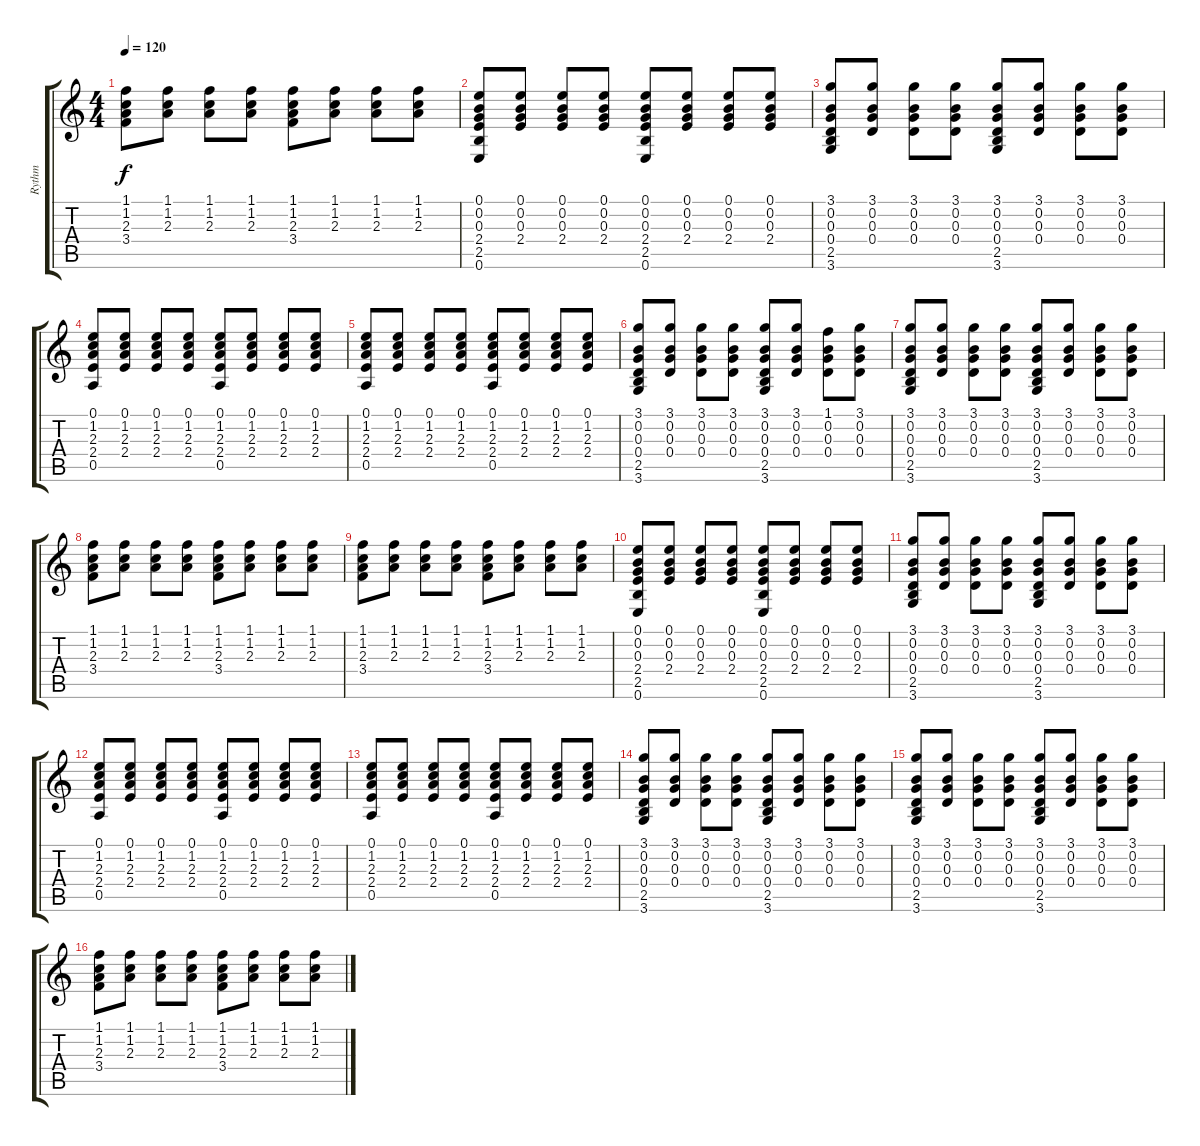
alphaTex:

\track ("Rythm" "Rythm") {instrument distortionguitar}
\staff {score tabs}
\tuning (E4 B3 G3 D3 A2 E2) {hide}
\ts (4 4)
\tempo 120
\clef g2
\ks c
(1.1 1.2 2.3 3.4).8{dy f} (1.1 1.2 2.3).8 (1.1 1.2 2.3).8 (1.1 1.2 2.3).8 (1.1 1.2 2.3 3.4).8 (1.1 1.2 2.3).8 (1.1 1.2 2.3).8 (1.1 1.2 2.3).8 |
(0.1 0.2 0.3 2.4 2.5 0.6).8 (0.1 0.2 0.3 2.4).8 (0.1 0.2 0.3 2.4).8 (0.1 0.2 0.3 2.4).8 (0.1 0.2 0.3 2.4 2.5 0.6).8 (0.1 0.2 0.3 2.4).8 (0.1 0.2 0.3 2.4).8 (0.1 0.2 0.3 2.4).8 |
(3.1 0.2 0.3 0.4 2.5 3.6).8 (3.1 0.2 0.3 0.4).8 (3.1 0.2 0.3 0.4).8 (3.1 0.2 0.3 0.4).8 (3.1 0.2 0.3 0.4 2.5 3.6).8 (3.1 0.2 0.3 0.4).8 (3.1 0.2 0.3 0.4).8 (3.1 0.2 0.3 0.4).8 |
(0.1 1.2 2.3 2.4 0.5).8 (0.1 1.2 2.3 2.4).8 (0.1 1.2 2.3 2.4).8 (0.1 1.2 2.3 2.4).8 (0.1 1.2 2.3 2.4 0.5).8 (0.1 1.2 2.3 2.4).8 (0.1 1.2 2.3 2.4).8 (0.1 1.2 2.3 2.4).8 |
(0.1 1.2 2.3 2.4 0.5).8 (0.1 1.2 2.3 2.4).8 (0.1 1.2 2.3 2.4).8 (0.1 1.2 2.3 2.4).8 (0.1 1.2 2.3 2.4 0.5).8 (0.1 1.2 2.3 2.4).8 (0.1 1.2 2.3 2.4).8 (0.1 1.2 2.3 2.4).8 |
(3.1 0.2 0.3 0.4 2.5 3.6).8 (3.1 0.2 0.3 0.4).8 (3.1 0.2 0.3 0.4).8 (3.1 0.2 0.3 0.4).8 (3.1 0.2 0.3 0.4 2.5 3.6).8 (3.1 0.2 0.3 0.4).8 (1.1 0.2 0.3 0.4).8 (3.1 0.2 0.3 0.4).8 |
(3.1 0.2 0.3 0.4 2.5 3.6).8 (3.1 0.2 0.3 0.4).8 (3.1 0.2 0.3 0.4).8 (3.1 0.2 0.3 0.4).8 (3.1 0.2 0.3 0.4 2.5 3.6).8 (3.1 0.2 0.3 0.4).8 (3.1 0.2 0.3 0.4).8 (3.1 0.2 0.3 0.4).8 |
(1.1 1.2 2.3 3.4).8 (1.1 1.2 2.3).8 (1.1 1.2 2.3).8 (1.1 1.2 2.3).8 (1.1 1.2 2.3 3.4).8 (1.1 1.2 2.3).8 (1.1 1.2 2.3).8 (1.1 1.2 2.3).8 |
(1.1 1.2 2.3 3.4).8 (1.1 1.2 2.3).8 (1.1 1.2 2.3).8 (1.1 1.2 2.3).8 (1.1 1.2 2.3 3.4).8 (1.1 1.2 2.3).8 (1.1 1.2 2.3).8 (1.1 1.2 2.3).8 |
(0.1 0.2 0.3 2.4 2.5 0.6).8 (0.1 0.2 0.3 2.4).8 (0.1 0.2 0.3 2.4).8 (0.1 0.2 0.3 2.4).8 (0.1 0.2 0.3 2.4 2.5 0.6).8 (0.1 0.2 0.3 2.4).8 (0.1 0.2 0.3 2.4).8 (0.1 0.2 0.3 2.4).8 |
(3.1 0.2 0.3 0.4 2.5 3.6).8 (3.1 0.2 0.3 0.4).8 (3.1 0.2 0.3 0.4).8 (3.1 0.2 0.3 0.4).8 (3.1 0.2 0.3 0.4 2.5 3.6).8 (3.1 0.2 0.3 0.4).8 (3.1 0.2 0.3 0.4).8 (3.1 0.2 0.3 0.4).8 |
(0.1 1.2 2.3 2.4 0.5).8 (0.1 1.2 2.3 2.4).8 (0.1 1.2 2.3 2.4).8 (0.1 1.2 2.3 2.4).8 (0.1 1.2 2.3 2.4 0.5).8 (0.1 1.2 2.3 2.4).8 (0.1 1.2 2.3 2.4).8 (0.1 1.2 2.3 2.4).8 |
(0.1 1.2 2.3 2.4 0.5).8 (0.1 1.2 2.3 2.4).8 (0.1 1.2 2.3 2.4).8 (0.1 1.2 2.3 2.4).8 (0.1 1.2 2.3 2.4 0.5).8 (0.1 1.2 2.3 2.4).8 (0.1 1.2 2.3 2.4).8 (0.1 1.2 2.3 2.4).8 |
(3.1 0.2 0.3 0.4 2.5 3.6).8 (3.1 0.2 0.3 0.4).8 (3.1 0.2 0.3 0.4).8 (3.1 0.2 0.3 0.4).8 (3.1 0.2 0.3 0.4 2.5 3.6).8 (3.1 0.2 0.3 0.4).8 (3.1 0.2 0.3 0.4).8 (3.1 0.2 0.3 0.4).8 |
(3.1 0.2 0.3 0.4 2.5 3.6).8 (3.1 0.2 0.3 0.4).8 (3.1 0.2 0.3 0.4).8 (3.1 0.2 0.3 0.4).8 (3.1 0.2 0.3 0.4 2.5 3.6).8 (3.1 0.2 0.3 0.4).8 (3.1 0.2 0.3 0.4).8 (3.1 0.2 0.3 0.4).8 |
(1.1 1.2 2.3 3.4).8 (1.1 1.2 2.3).8 (1.1 1.2 2.3).8 (1.1 1.2 2.3).8 (1.1 1.2 2.3 3.4).8 (1.1 1.2 2.3).8 (1.1 1.2 2.3).8 (1.1 1.2 2.3).8
